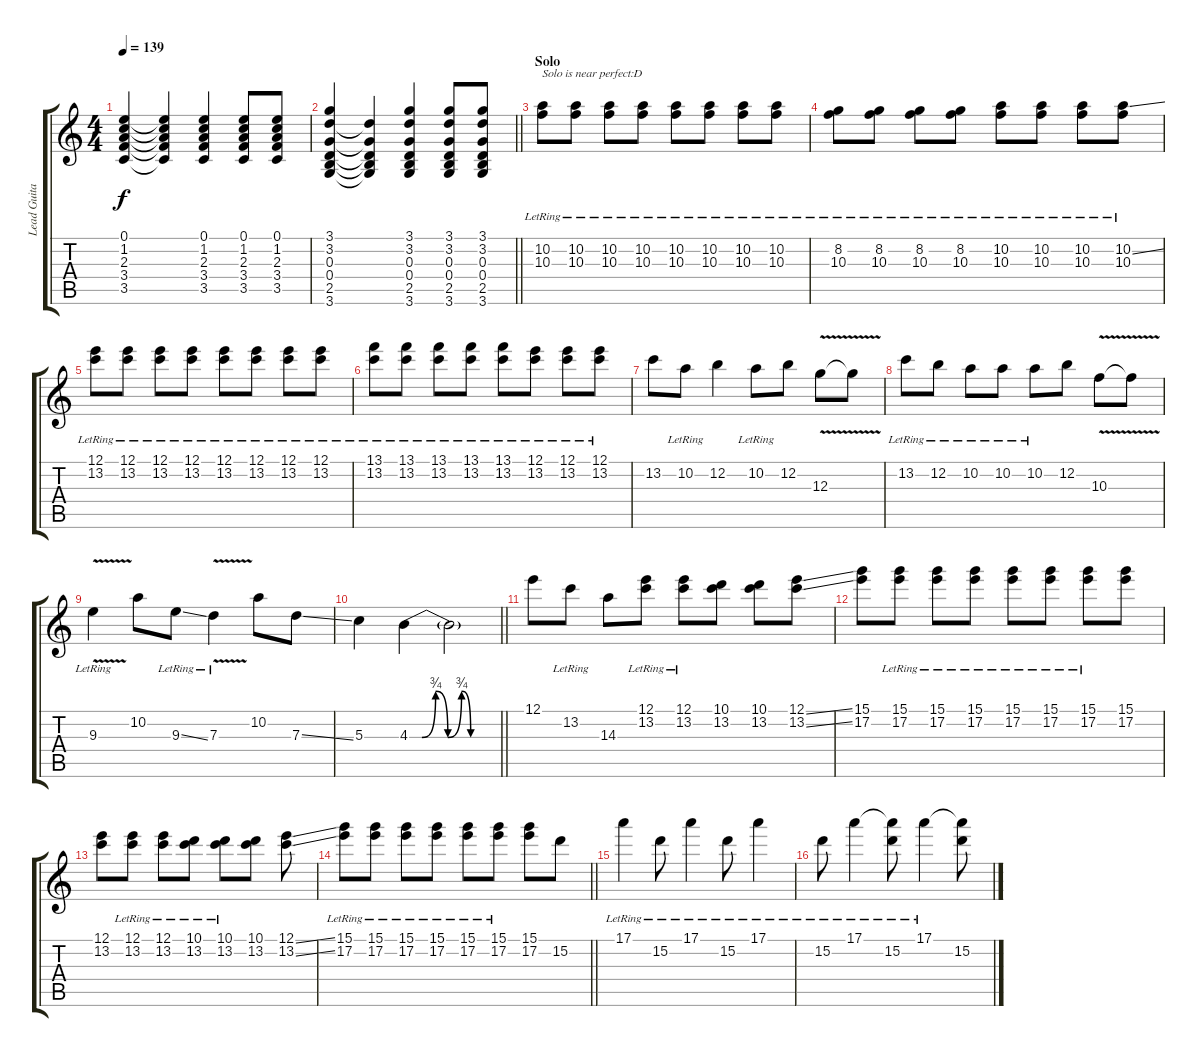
\track ("Lead Guitar" "Lead Guita") {instrument electricguitarjazz}
\staff {score tabs}
\tuning (E4 B3 G3 D3 A2 E2) {hide}
\ts (4 4)
\tempo 139
\clef g2
\ks c
(0.1 1.2 2.3 3.4 3.5).4{dy f} (0.1{t} 1.2{t} 2.3{t} 3.4{t} 3.5{t}).4 (0.1 1.2 2.3 3.4 3.5).4 (0.1 1.2 2.3 3.4 3.5).8 (0.1 1.2 2.3 3.4 3.5).8 |
\barLineRight lightlight
(3.1 3.2 0.3 0.4 2.5 3.6).4 (3.2{t} 0.3{t} 0.4{t} 2.5{t} 3.6{t}).4 (3.1 3.2 0.3 0.4 2.5 3.6).4 (3.1 3.2 0.3 0.4 2.5 3.6).8 (3.1 3.2 0.3 0.4 2.5 3.6).8 |
\section ("" "Solo")
(10.2{lr} 10.3{lr}).8{txt "Solo is near perfect:D" volume 16 instrument overdrivenguitar} (10.2{lr} 10.3{lr}).8 (10.2{lr} 10.3{lr}).8 (10.2{lr} 10.3{lr}).8 (10.2{lr} 10.3{lr}).8 (10.2{lr} 10.3{lr}).8 (10.2{lr} 10.3{lr}).8 (10.2{lr} 10.3{lr}).8 |
(8.2{lr} 10.3{lr}).8 (8.2{lr} 10.3{lr}).8 (8.2{lr} 10.3{lr}).8 (8.2{lr} 10.3{lr}).8 (10.2{lr} 10.3{lr}).8 (10.2{lr} 10.3{lr}).8 (10.2{lr} 10.3{lr}).8 (10.2{ss lr} 10.3{lr}).8 |
(12.1 13.2{lr}).8 (12.1 13.2{lr}).8 (12.1{lr} 13.2).8 (12.1 13.2{lr}).8 (12.1 13.2{lr}).8 (12.1 13.2{lr}).8 (12.1 13.2{lr}).8 (12.1{lr} 13.2).8 |
(13.1 13.2{lr}).8 (13.1 13.2{lr}).8 (13.1 13.2{lr}).8 (13.1 13.2{lr}).8 (13.1 13.2{lr}).8 (12.1 13.2{lr}).8 (12.1 13.2{lr}).8 (12.1 13.2{lr}).8 |
13.2.8 10.2{lr}.8 12.2.4 10.2{lr}.8 12.2.8 12.3{v}.8 12.3{t}.8 |
13.2{lr}.8 12.2{lr}.8 10.2{lr}.8 10.2{lr}.8 10.2{lr}.8 12.2.8 10.3{v}.8 10.3{t}.8 |
9.3{v lr}.4 10.2.8 9.3{ss lr}.8 7.3{v lr}.4 10.2.8 7.3{ss}.8 |
\barLineRight lightlight
5.3.4 4.3{be (custom 0 0 8 0 17 3 25 0 34 3 40 0 60 0)}.4 4.3{t}.2 |
12.1.8 13.2{lr}.8 14.3.8 (12.1 13.2{lr}).8 (12.1 13.2{lr}).8 (10.1 13.2).8 (10.1 13.2).8 (12.1{ss} 13.2{ss}).8 |
(15.1 17.2).8 (15.1 17.2{lr}).8 (15.1 17.2{lr}).8 (15.1 17.2{lr}).8 (15.1 17.2{lr}).8 (15.1 17.2{lr}).8 (15.1 17.2{lr}).8 (15.1 17.2).8 |
(12.1 13.2).8 (12.1 13.2{lr}).8 (12.1 13.2{lr}).8 (10.1 13.2{lr}).8 (10.1 13.2{lr}).8 (10.1 13.2).8 (12.1{ss} 13.2{ss}).8 |
\barLineRight lightlight
(15.1 17.2{lr}).8 (15.1 17.2{lr}).8 (15.1 17.2{lr}).8 (15.1 17.2{lr}).8 (15.1 17.2{lr}).8 (15.1 17.2{lr}).8 (15.1 17.2).8 15.2.8 |
17.1{lr}.4 15.2{lr}.8 17.1{lr}.4 15.2{lr}.8 17.1{lr}.4 |
15.2{lr}.8 17.1{lr}.4 (17.1{t} 15.2{lr}).8 17.1{lr}.4 (17.1{t} 15.2{ss}).8
